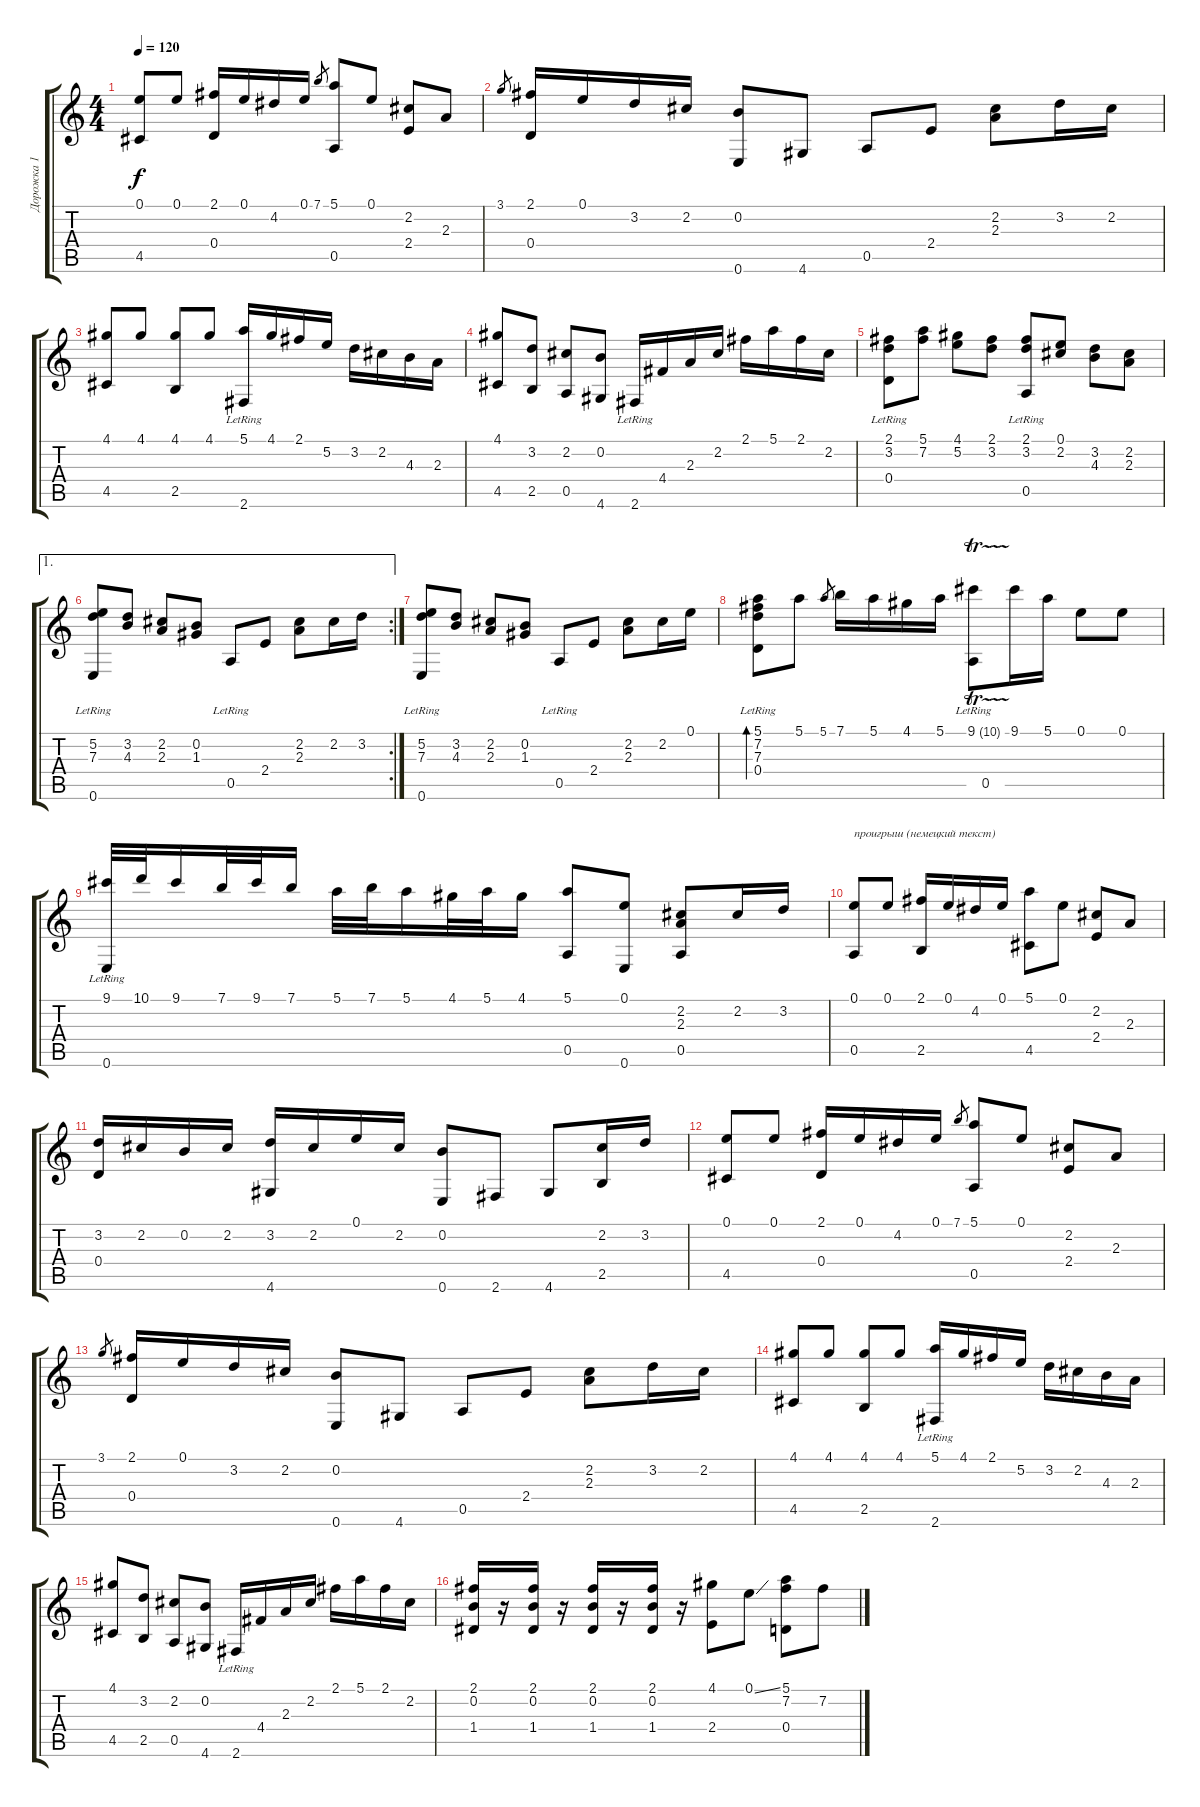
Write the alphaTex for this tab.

\track ("Дорожка 1" "Дорожка 1") {instrument acousticguitarnylon}
\staff {score tabs}
\tuning (E4 B3 G3 D3 A2 E2) {hide}
\ts (4 4)
\tempo 120
\clef g2
\ks c
(0.1 4.5).8{dy f} 0.1.8 (2.1 0.4).16 0.1.16 4.2.16 0.1.16 7.1.8{gr} (5.1 0.5).8 0.1.8 (2.2 2.4).8 2.3.8 |
3.1.8{gr} (2.1 0.4).16 0.1.16 3.2.16 2.2.16 (0.2 0.6).8 4.6.8 0.5.8 2.4.8 (2.2 2.3).8 3.2.16 2.2.16 |
(4.1 4.5).8 4.1.8 (4.1 2.5).8 4.1.8 (5.1 2.6{lr}).16 4.1.16 2.1.16 5.2.16 3.2.16 2.2.16 4.3.16 2.3.16 |
(4.1 4.5).8 (3.2 2.5).8 (2.2 0.5).8 (0.2 4.6).8 2.6{lr}.16 4.4.16 2.3.16 2.2.16 2.1.16 5.1.16 2.1.16 2.2.16 |
(2.1 3.2 0.4{lr}).8 (5.1 7.2).8 (4.1 5.2).8 (2.1 3.2).8 (2.1 3.2 0.5{lr}).8 (0.1 2.2).8 (3.2 4.3).8 (2.2 2.3).8 |
\ae 1
\rc 2
(5.2 7.3 0.6{lr}).8 (3.2 4.3).8 (2.2 2.3).8 (0.2 1.3).8 0.5{lr}.8 2.4.8 (2.2 2.3).8 2.2.16 3.2.16 |
(5.2 7.3 0.6{lr}).8 (3.2 4.3).8 (2.2 2.3).8 (0.2 1.3).8 0.5{lr}.8 2.4.8 (2.2 2.3).8 2.2.16 0.1.16 |
(5.1 7.2 7.3 0.4{lr}).8{bd 60} 5.1.8 5.1.8{gr} 7.1.16 5.1.16 4.1.16 5.1.16 (9.1{tr (10 32)} 0.5{lr}).8 9.1.16 5.1.16 0.1.8 0.1.8 |
(9.1 0.6{lr}).32 10.1.32 9.1.16 7.1.32 9.1.32 7.1.16 5.1.32 7.1.32 5.1.16 4.1.32 5.1.32 4.1.16 (5.1 0.5).8 (0.1 0.6).8 (2.2 2.3 0.5).8 2.2.16 3.2.16 |
(0.1 0.5).8{txt "проигрыш (немецкий текст)"} 0.1.8 (2.1 2.5).16 0.1.16 4.2.16 0.1.16 (5.1 4.5).8 0.1.8 (2.2 2.4).8 2.3.8 |
(3.2 0.4).16 2.2.16 0.2.16 2.2.16 (3.2 4.6).16 2.2.16 0.1.16 2.2.16 (0.2 0.6).8 2.6.8 4.6.8 (2.2 2.5).16 3.2.16 |
(0.1 4.5).8 0.1.8 (2.1 0.4).16 0.1.16 4.2.16 0.1.16 7.1.8{gr} (5.1 0.5).8 0.1.8 (2.2 2.4).8 2.3.8 |
3.1.8{gr} (2.1 0.4).16 0.1.16 3.2.16 2.2.16 (0.2 0.6).8 4.6.8 0.5.8 2.4.8 (2.2 2.3).8 3.2.16 2.2.16 |
(4.1 4.5).8 4.1.8 (4.1 2.5).8 4.1.8 (5.1 2.6{lr}).16 4.1.16 2.1.16 5.2.16 3.2.16 2.2.16 4.3.16 2.3.16 |
(4.1 4.5).8 (3.2 2.5).8 (2.2 0.5).8 (0.2 4.6).8 2.6{lr}.16 4.4.16 2.3.16 2.2.16 2.1.16 5.1.16 2.1.16 2.2.16 |
(2.1 0.2 1.4).16 r.16 (2.1 0.2 1.4).16 r.16 (2.1 0.2 1.4).16 r.16 (2.1 0.2 1.4).16 r.16 (4.1 2.4).8 0.1{ss}.8 (5.1 7.2 0.4).8 7.2.8
